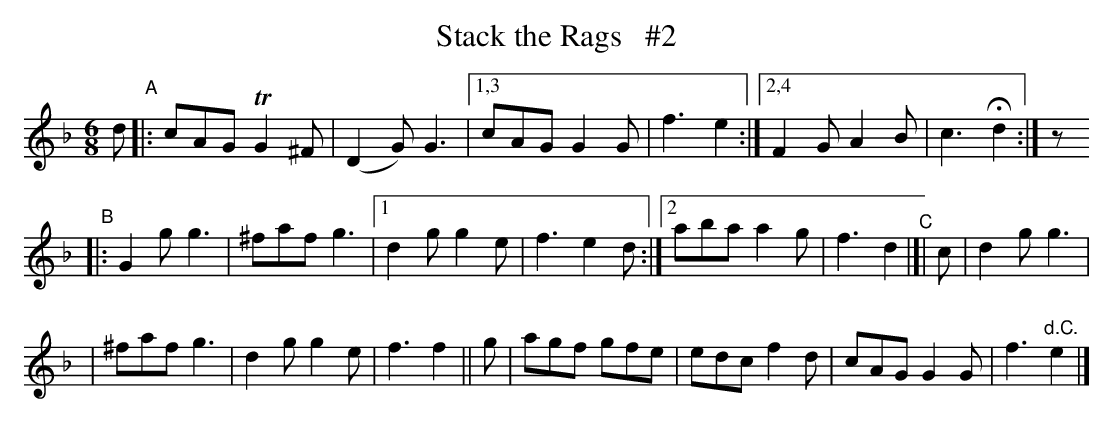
X:1
T: Stack the Rags   #2
M: 6/8
L: 1/8
K: Gdor
d \
"^A"|: cAG TG2^F | (D2G) G3 |[1,3 cAG G2G | f3 e2 :|[2,4 F2G A2B | c3 $Hd2 :| z
"^B"|: G2g g3 | ^faf g3 |[1 d2g g2e | f3 e2d :|[2 aba a2g | f3 d2 "^C"|[| c | d2g g3 |
| ^faf g3 | d2g g2e | f3 f2 || g | agf gfe | edc f2d | cAG G2G | f3 "d.C."e2 |]
